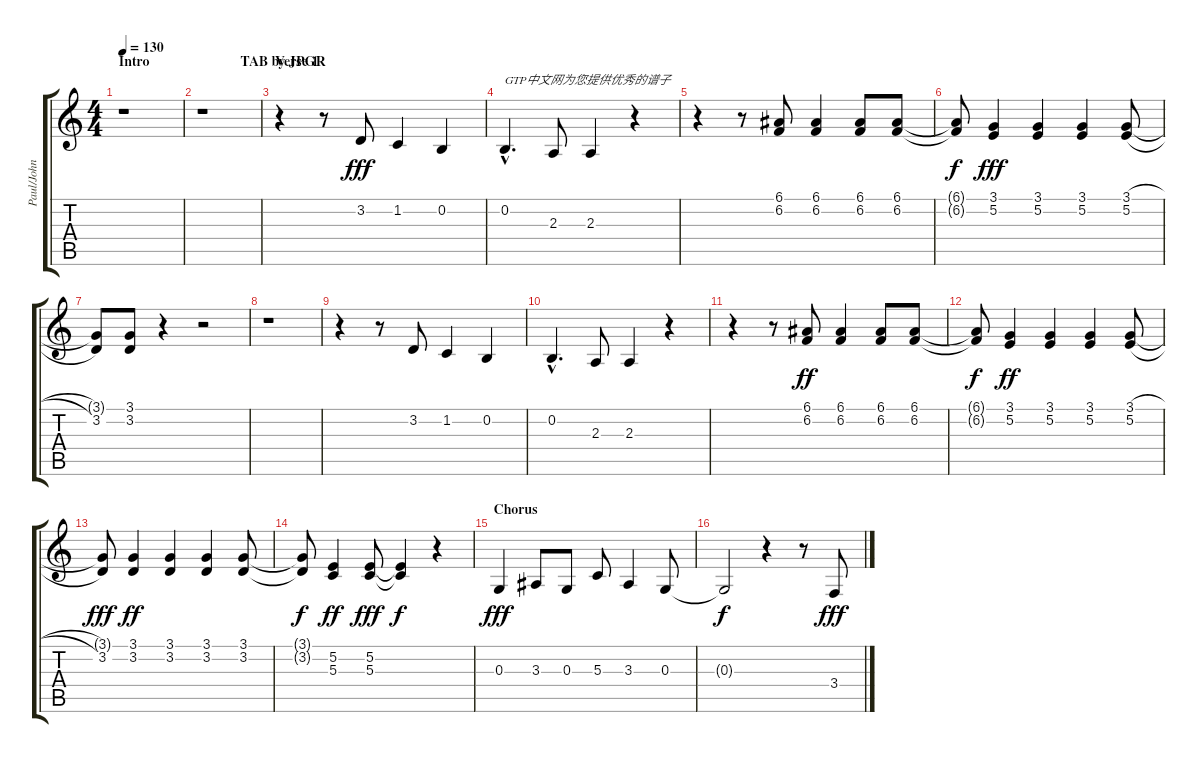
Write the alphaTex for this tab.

\track ("Paul/John" "Paul/John") {instrument altosax}
\staff {score tabs}
\tuning (E4 B3 G3 D3 A2 E2) {hide}
\ts (4 4)
\section ("" "Intro                          TAB by JPGR")
\tempo 130
\clef g2
\ks c
r.1{dy fff instrument altosax} |
r.1 |
\section ("" "Verse 1")
r.4 r.8 3.2.8 1.2.4 0.2.4 |
0.2{hac}.4{d txt "GTP中文网为您提供优秀的谱子"} 2.3.8 2.3.4 r.4 |
r.4 r.8 (6.1 6.2).8 (6.1 6.2).4 (6.1 6.2).8 (6.1 6.2).8 |
(6.1{t} 6.2{t}).8{dy f} (3.1 5.2).4{dy fff} (3.1 5.2).4 (3.1 5.2).4 (3.1{h} 5.2{h}).8 |
(3.1{t} 3.2).8 (3.1 3.2).8 r.4 r.2 |
r.1 |
r.4 r.8 3.2.8 1.2.4 0.2.4 |
0.2{hac}.4{d} 2.3.8 2.3.4 r.4 |
r.4 r.8 (6.1 6.2).8{dy ff} (6.1 6.2).4 (6.1 6.2).8 (6.1 6.2).8 |
(6.1{t} 6.2{t}).8{dy f} (3.1 5.2).4{dy ff} (3.1 5.2).4 (3.1 5.2).4 (3.1{h} 5.2{h}).8 |
(3.1{t} 3.2).8{dy fff} (3.1 3.2).4{dy ff} (3.1 3.2).4 (3.1 3.2).4 (3.1 3.2).8 |
(3.1{t} 3.2{t}).8{dy f} (5.2 5.3).4{dy ff} (5.2 5.3).8{dy fff} (5.2{t} 5.3{t}).4{dy f} r.4 |
\section ("" "Chorus")
0.3.4{dy fff} 3.3.8 0.3.8 5.3.8 3.3.4 0.3.8 |
0.3{t}.2{dy f} r.4 r.8 3.4.8{dy fff}
